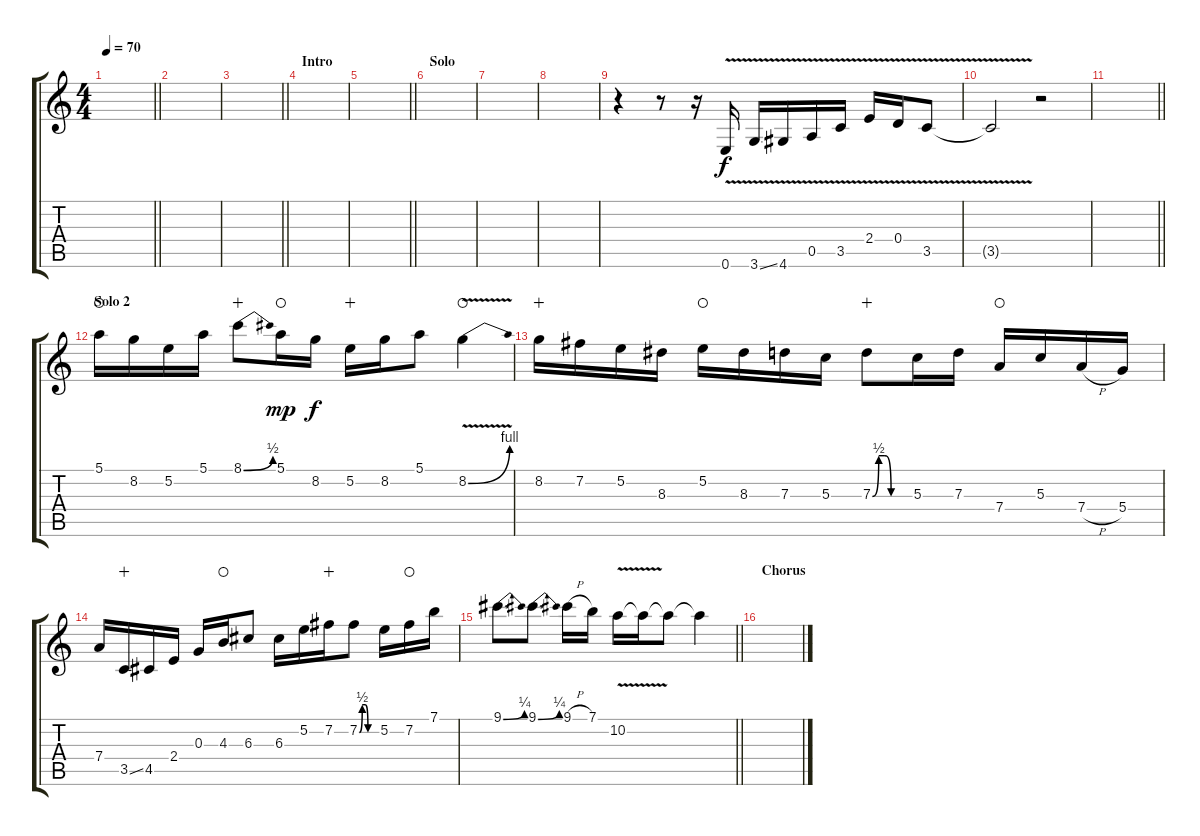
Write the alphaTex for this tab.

\track "" {instrument overdrivenguitar}
\staff {score tabs}
\tuning (E4 B3 G3 D3 A2 E2) {hide}
\ts (4 4)
\tempo 70
\clef g2
\barLineRight lightlight
\ks c
|
|
\barLineRight lightlight
|
\section ("" "Intro")
|
\barLineRight lightlight
|
\section ("" "Solo")
|
|
|
r.4 r.8 r.16 0.6{v}.16 3.6{v ss}.16 4.6{v}.16 0.5{v}.16 3.5{v}.16 2.4{v}.16 0.4{v}.16 3.5{v}.8 |
3.5{t}.2 r.2 |
\barLineRight lightlight
|
\section ("" "Solo 2")
5.1.16{waho} 8.2.16 5.2.16 5.1.16 8.1{be (bend 0 0 60 2)}.8{wahc} 5.1.16{dy mp waho} 8.2.16{dy f} 5.2.16{wahc} 8.2.16 5.1.8 8.2{be (bend 0 0 60 4) v}.4{waho} |
8.2.16{wahc} 7.2.16 5.2.16 8.3.16 5.2.16{waho} 8.3.16 7.3.16 5.3.16 7.3{be (custom 0 0 10 2 20 2 30 0 60 0)}.8{wahc} 5.3.16 7.3.16 7.4.16{waho} 5.3.16 7.4{h}.16 5.4.16 |
7.4.16 3.5{ss}.16{wahc} 4.5.16 2.4.16 0.3.16 4.3.16{waho} 6.3.8 6.3.16 5.2.16 7.2.16{wahc} 7.2{be (custom 0 0 10 2 20 2 30 0 60 0)}.8 5.2.16 7.2.16{waho} 7.1.16 |
\barLineRight lightlight
9.1{be (bend 0 0 60 1)}.8{d} 9.1{be (bend 0 0 60 1)}.8{d} 9.1{h}.16 7.1.16 10.2{v}.16 10.2{t}.16 10.2{t}.8 10.2{t}.4 |
\section ("" "Chorus")
